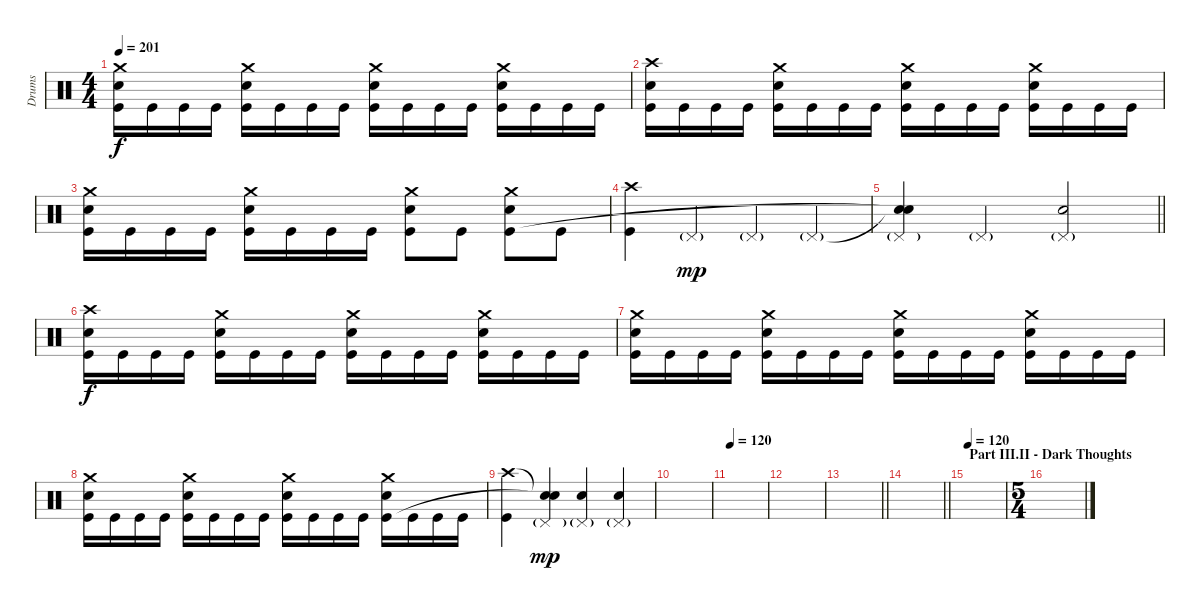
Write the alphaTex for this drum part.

\track ("Drums" "Drums") {instrument percussion}
\staff
\articulation defaults
\ts (4 4)
\tempo 201
\clef neutral
\ks c
("Crash medium (hit)" "Electric Snare (hit)" "Kick (hit)").16{dy f} "Kick (hit)".16 "Kick (hit)".16 "Kick (hit)".16 ("Crash medium (hit)" "Electric Snare (hit)" "Kick (hit)").16 "Kick (hit)".16 "Kick (hit)".16 "Kick (hit)".16 ("Crash medium (hit)" "Electric Snare (hit)" "Kick (hit)").16 "Kick (hit)".16 "Kick (hit)".16 "Kick (hit)".16 ("Crash medium (hit)" "Electric Snare (hit)" "Kick (hit)").16 "Kick (hit)".16 "Kick (hit)".16 "Kick (hit)".16 |
("Crash high (hit)" "Electric Snare (hit)" "Kick (hit)").16 "Kick (hit)".16 "Kick (hit)".16 "Kick (hit)".16 ("Crash medium (hit)" "Electric Snare (hit)" "Kick (hit)").16 "Kick (hit)".16 "Kick (hit)".16 "Kick (hit)".16 ("Crash medium (hit)" "Electric Snare (hit)" "Kick (hit)").16 "Kick (hit)".16 "Kick (hit)".16 "Kick (hit)".16 ("Crash medium (hit)" "Electric Snare (hit)" "Kick (hit)").16 "Kick (hit)".16 "Kick (hit)".16 "Kick (hit)".16 |
("Crash medium (hit)" "Electric Snare (hit)" "Kick (hit)").16 "Kick (hit)".16 "Kick (hit)".16 "Kick (hit)".16 ("Crash medium (hit)" "Electric Snare (hit)" "Kick (hit)").16 "Kick (hit)".16 "Kick (hit)".16 "Kick (hit)".16 ("Crash medium (hit)" "Electric Snare (hit)" "Kick (hit)").8 "Kick (hit)".8 ("Crash medium (hit)" "Electric Snare (hit)" "Kick (hit)").8 "Kick (hit)".8 |
("Crash high (hit)" "Kick (hit)").4 "Pedal Hi-Hat (hit)"{g}.4{dy mp} "Pedal Hi-Hat (hit)"{g}.4 "Pedal Hi-Hat (hit)"{g}.4 |
\barLineRight lightlight
("Snare (hit)"{t} "Pedal Hi-Hat (hit)"{g} "Snare (hit)"{t}).4 "Pedal Hi-Hat (hit)"{g}.4 ("Pedal Hi-Hat (hit)"{g} "Electric Snare (hit)").2 |
("Crash high (hit)" "Electric Snare (hit)" "Kick (hit)").16{dy f} "Kick (hit)".16 "Kick (hit)".16 "Kick (hit)".16 ("Crash medium (hit)" "Electric Snare (hit)" "Kick (hit)").16 "Kick (hit)".16 "Kick (hit)".16 "Kick (hit)".16 ("Crash medium (hit)" "Electric Snare (hit)" "Kick (hit)").16 "Kick (hit)".16 "Kick (hit)".16 "Kick (hit)".16 ("Crash medium (hit)" "Electric Snare (hit)" "Kick (hit)").16 "Kick (hit)".16 "Kick (hit)".16 "Kick (hit)".16 |
("Crash medium (hit)" "Electric Snare (hit)" "Kick (hit)").16 "Kick (hit)".16 "Kick (hit)".16 "Kick (hit)".16 ("Crash medium (hit)" "Electric Snare (hit)" "Kick (hit)").16 "Kick (hit)".16 "Kick (hit)".16 "Kick (hit)".16 ("Crash medium (hit)" "Electric Snare (hit)" "Kick (hit)").16 "Kick (hit)".16 "Kick (hit)".16 "Kick (hit)".16 ("Crash medium (hit)" "Electric Snare (hit)" "Kick (hit)").16 "Kick (hit)".16 "Kick (hit)".16 "Kick (hit)".16 |
("Crash medium (hit)" "Electric Snare (hit)" "Kick (hit)").16 "Kick (hit)".16 "Kick (hit)".16 "Kick (hit)".16 ("Crash medium (hit)" "Electric Snare (hit)" "Kick (hit)").16 "Kick (hit)".16 "Kick (hit)".16 "Kick (hit)".16 ("Crash medium (hit)" "Electric Snare (hit)" "Kick (hit)").16 "Kick (hit)".16 "Kick (hit)".16 "Kick (hit)".16 ("Crash medium (hit)" "Electric Snare (hit)" "Kick (hit)").16 "Kick (hit)".16 "Kick (hit)".16 "Kick (hit)".16 |
("Crash high (hit)" "Kick (hit)").4 ("Snare (hit)"{t} "Pedal Hi-Hat (hit)"{g} "Snare (hit)"{t}).4{dy mp} ("Pedal Hi-Hat (hit)"{g} "Electric Snare (hit)").4 ("Pedal Hi-Hat (hit)"{g} "Electric Snare (hit)").4 |
|
\tempo 120
|
|
\barLineRight lightlight
|
\barLineRight lightlight
|
\section ("" "Part III.II - Dark Thoughts")
\tempo 120
|
\ts (5 4)
